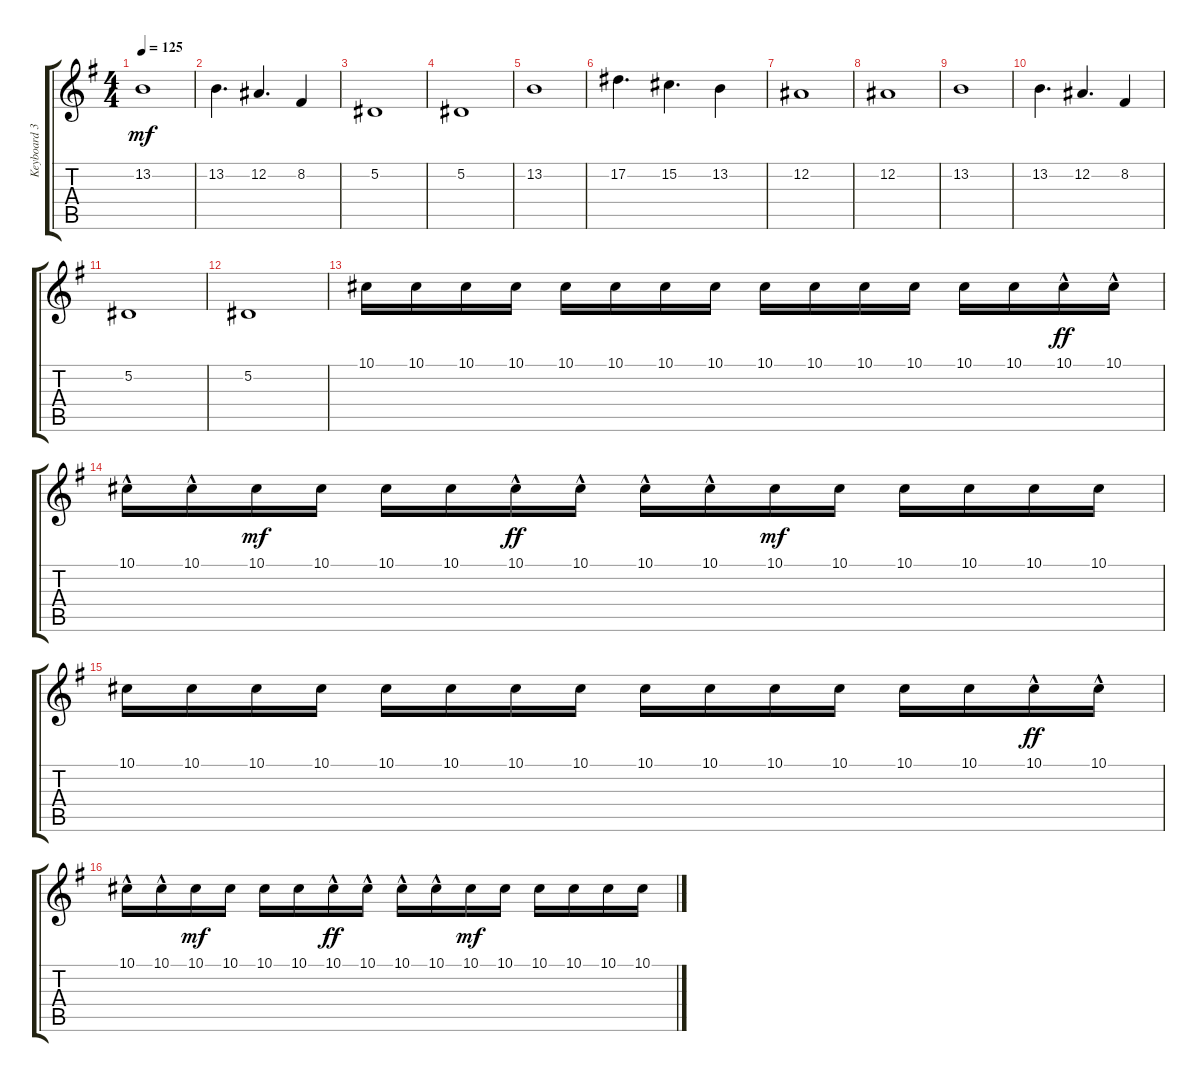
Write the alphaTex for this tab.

\track ("Keyboard 3" "Keyboard 3") {instrument fx5brightness}
\staff {score tabs}
\tuning (Eb4 Bb3 Gb3 Db3 Ab2 Eb2) {hide}
\ts (4 4)
\tempo 125
\clef g2
\ks eminor
13.2.1{dy mf} |
13.2.4{d} 12.2.4{d} 8.2.4 |
5.2.1 |
5.2.1 |
13.2.1 |
17.2.4{d} 15.2.4{d} 13.2.4 |
12.2.1 |
12.2.1 |
13.2.1 |
13.2.4{d} 12.2.4{d} 8.2.4 |
5.2.1 |
5.2.1 |
10.1.16{volume 9 balance 12 instrument fx4atmosphere} 10.1.16 10.1.16 10.1.16 10.1.16{balance 4} 10.1.16{balance 12} 10.1.16 10.1.16 10.1.16 10.1.16{balance 4} 10.1.16{balance 12} 10.1.16 10.1.16 10.1.16 10.1{hac}.16{dy ff balance 4} 10.1{hac}.16{balance 12} |
10.1{hac}.16 10.1{hac}.16 10.1.16{dy mf} 10.1.16{balance 4} 10.1.16{balance 12} 10.1.16 10.1{hac}.16{dy ff} 10.1{hac}.16 10.1{hac}.16{balance 4} 10.1{hac}.16{balance 12} 10.1.16{dy mf} 10.1.16 10.1.16 10.1.16{balance 4} 10.1.16{balance 12} 10.1.16 |
10.1.16 10.1.16 10.1.16{balance 4} 10.1.16{balance 12} 10.1.16 10.1.16 10.1.16 10.1.16{balance 4} 10.1.16{balance 12} 10.1.16 10.1.16 10.1.16 10.1.16{balance 4} 10.1.16{balance 12} 10.1{hac}.16{dy ff} 10.1{hac}.16 |
10.1{hac}.16 10.1{hac}.16{balance 4} 10.1.16{dy mf balance 12} 10.1.16 10.1.16 10.1.16 10.1{hac}.16{dy ff balance 4} 10.1{hac}.16{balance 12} 10.1{hac}.16 10.1{hac}.16 10.1.16{dy mf} 10.1.16{balance 4} 10.1.16{balance 12} 10.1.16 10.1.16 10.1.16
